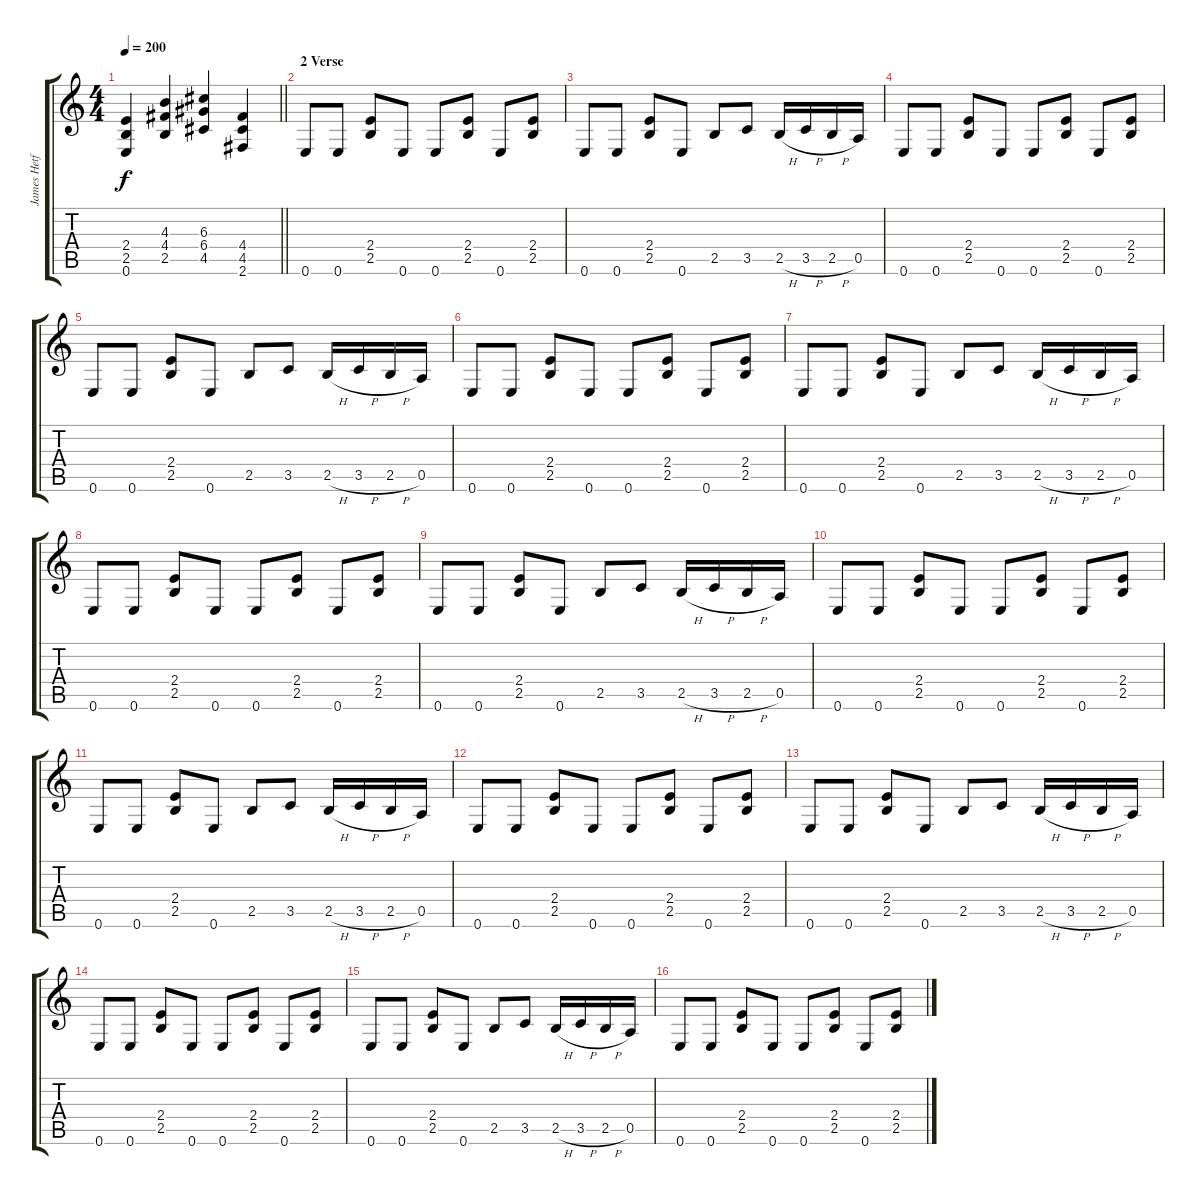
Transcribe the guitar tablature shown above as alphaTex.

\track ("James Hetfield (Guitar)" "James Hetf") {instrument distortionguitar}
\staff {score tabs}
\tuning (E4 B3 G3 D3 A2 E2) {hide}
\ts (4 4)
\tempo 200
\clef g2
\barLineRight lightlight
\ks c
(2.4{t} 2.5{t} 0.6{t}).4{dy f} (4.3 4.4 2.5).4{volume 14} (6.3 6.4 4.5).4 (4.4 4.5 2.6).4 |
\section ("" "2 Verse")
0.6.8 0.6.8 (2.4 2.5).8 0.6.8 0.6.8 (2.4 2.5).8 0.6.8 (2.4 2.5).8 |
0.6.8 0.6.8 (2.4 2.5).8 0.6.8 2.5.8 3.5.8 2.5{h}.16 3.5{h}.16 2.5{h}.16 0.5.16 |
0.6.8 0.6.8 (2.4 2.5).8 0.6.8 0.6.8 (2.4 2.5).8 0.6.8 (2.4 2.5).8 |
0.6.8 0.6.8 (2.4 2.5).8 0.6.8 2.5.8 3.5.8 2.5{h}.16 3.5{h}.16 2.5{h}.16 0.5.16 |
0.6.8 0.6.8 (2.4 2.5).8 0.6.8 0.6.8 (2.4 2.5).8 0.6.8 (2.4 2.5).8 |
0.6.8 0.6.8 (2.4 2.5).8 0.6.8 2.5.8 3.5.8 2.5{h}.16 3.5{h}.16 2.5{h}.16 0.5.16 |
0.6.8 0.6.8 (2.4 2.5).8 0.6.8 0.6.8 (2.4 2.5).8 0.6.8 (2.4 2.5).8 |
0.6.8 0.6.8 (2.4 2.5).8 0.6.8 2.5.8 3.5.8 2.5{h}.16 3.5{h}.16 2.5{h}.16 0.5.16 |
0.6.8 0.6.8 (2.4 2.5).8 0.6.8 0.6.8 (2.4 2.5).8 0.6.8 (2.4 2.5).8 |
0.6.8 0.6.8 (2.4 2.5).8 0.6.8 2.5.8 3.5.8 2.5{h}.16 3.5{h}.16 2.5{h}.16 0.5.16 |
0.6.8 0.6.8 (2.4 2.5).8 0.6.8 0.6.8 (2.4 2.5).8 0.6.8 (2.4 2.5).8 |
0.6.8 0.6.8 (2.4 2.5).8 0.6.8 2.5.8 3.5.8 2.5{h}.16 3.5{h}.16 2.5{h}.16 0.5.16 |
0.6.8 0.6.8 (2.4 2.5).8 0.6.8 0.6.8 (2.4 2.5).8 0.6.8 (2.4 2.5).8 |
0.6.8 0.6.8 (2.4 2.5).8 0.6.8 2.5.8 3.5.8 2.5{h}.16 3.5{h}.16 2.5{h}.16 0.5.16 |
0.6.8 0.6.8 (2.4 2.5).8 0.6.8 0.6.8 (2.4 2.5).8 0.6.8 (2.4 2.5).8
